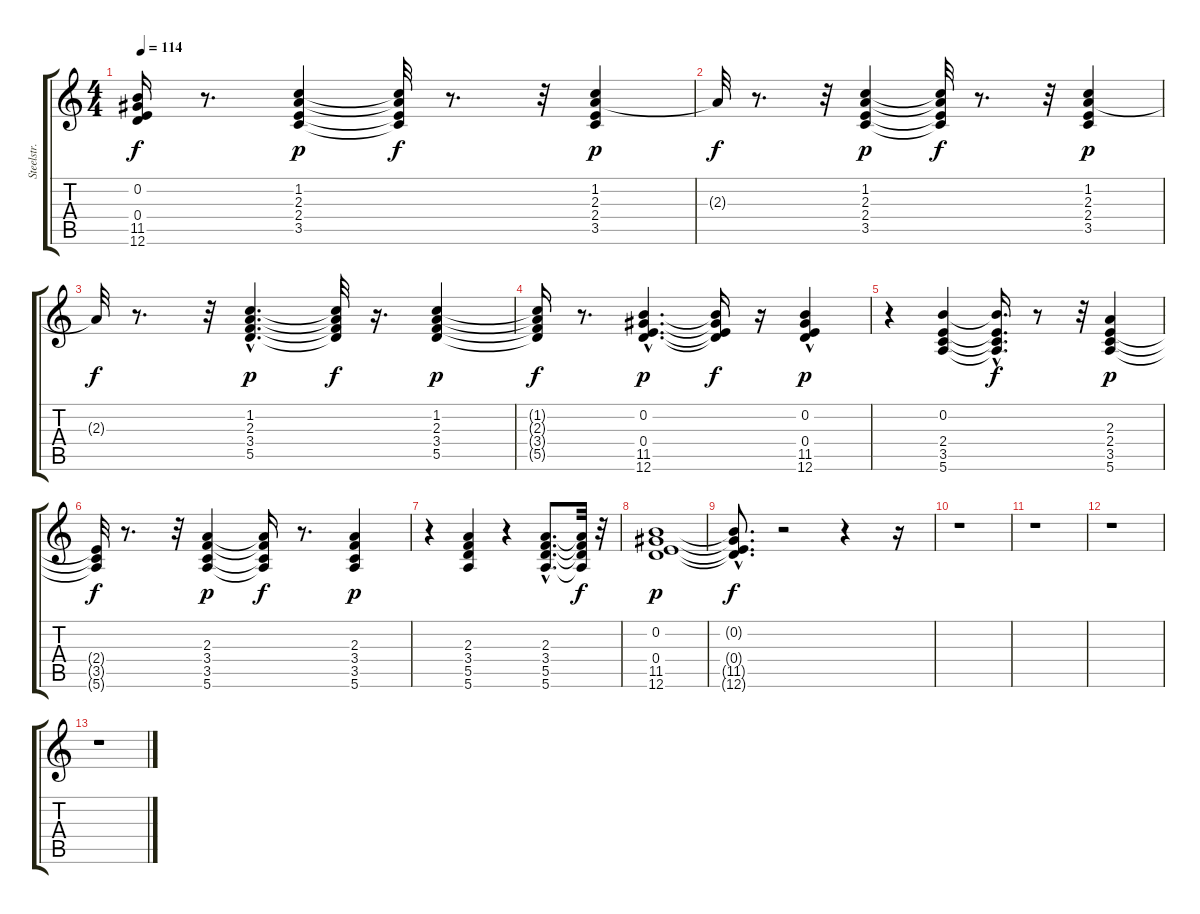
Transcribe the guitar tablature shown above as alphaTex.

\track (" Steelstr. Gt.*merged" " Steelstr.") {instrument acousticguitarsteel}
\staff {score tabs}
\tuning (E4 B3 G3 D3 A2 E2) {hide}
\ts (4 4)
\tempo 114
\clef g2
\ks c
(0.2{t} 0.4{t} 11.5{t} 12.6{t}).16{dy f} r.8{d} (1.2 2.3 2.4 3.5).4{dy p} (1.2{t} 2.3{t} 2.4{t} 3.5{t}).32{dy f} r.8{d} r.32 (1.2 2.3 2.4 3.5).4{dy p} |
2.3{t}.32{dy f} r.8{d} r.32 (1.2 2.3 2.4 3.5).4{dy p} (1.2{t} 2.3{t} 2.4{t} 3.5{t}).32{dy f} r.8{d} r.32 (1.2 2.3 2.4 3.5).4{dy p} |
2.3{t}.32{dy f} r.8{d} r.32 (1.2{hac} 2.3{hac} 3.4{hac} 5.5{hac}).4{d dy p} (1.2{t} 2.3{t} 3.4{t} 5.5{t}).32{dy f} r.16{d} (1.2 2.3 3.4 5.5).4{dy p} |
(1.2{t} 2.3{t} 3.4{t} 5.5{t}).16{dy f} r.8{d} (0.2{hac} 0.4{hac} 11.5{hac} 12.6{hac}).4{d dy p} (0.2{t} 0.4{t} 11.5{t} 12.6{t}).16{dy f} r.16 (0.2{hac} 0.4 11.5{hac} 12.6{hac}).4{dy p} |
r.4 (0.2 2.4 3.5 5.6).4 (0.2{hac t} 2.4{hac t} 3.5{hac t} 5.6{hac t}).16{d dy f} r.8 r.32 (2.3 2.4 3.5 5.6).4{dy p} |
(2.4{t} 3.5{t} 5.6{t}).32{dy f} r.8{d} r.32 (2.3 3.4 3.5 5.6).4{dy p} (2.3{t} 3.4{t} 3.5{t} 5.6{t}).16{dy f} r.8{d} (2.3 3.4 3.5 5.6).4{dy p} |
r.4 (2.3 3.4 5.5 5.6).4 r.4 (2.3{hac} 3.4{hac} 5.5{hac} 5.6{hac}).8{d} (2.3{t} 3.4{t} 5.5{t} 5.6{t}).32{dy f} r.32 |
(0.2 0.4 11.5 12.6).1{dy p} |
(0.2{t} 0.4{hac t} 11.5{t} 12.6{hac t}).8{d dy f} r.2 r.4 r.16 |
r.1 |
r.1 |
r.1 |
r.1
